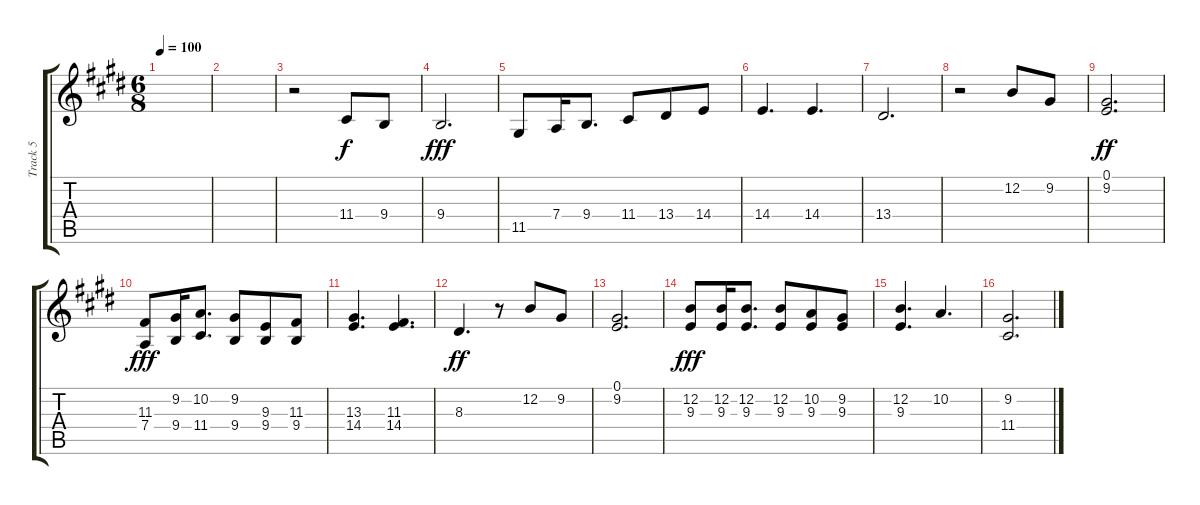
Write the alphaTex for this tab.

\track ("Track 5" "Track 5") {instrument flute}
\staff {score tabs}
\tuning (E4 B3 G3 D3 A2 E2) {hide}
\ts (6 8)
\tempo 100
\clef g2
\ks c#minor
|
|
r.2 11.4.8 9.4.8 |
9.4.2{d dy fff} |
11.5.8 7.4.16 9.4.8{d} 11.4.8 13.4.8 14.4.8 |
14.4.4{d} 14.4.4{d} |
13.4.2{d} |
r.2 12.2.8 9.2.8 |
(0.1 9.2).2{d dy ff} |
(11.3 7.4).8{dy fff} (9.2 9.4).16 (10.2 11.4).8{d} (9.2 9.4).8 (9.3 9.4).8 (11.3 9.4).8 |
(13.3 14.4).4{d} (11.3 14.4).4{d} |
8.3.4{d dy ff} r.8 12.2.8 9.2.8 |
(0.1 9.2).2{d} |
(12.2 9.3).8{dy fff} (12.2 9.3).16 (12.2 9.3).8{d} (12.2 9.3).8 (10.2 9.3).8 (9.2 9.3).8 |
(12.2 9.3).4{d} 10.2.4{d} |
(9.2 11.4).2{d}
